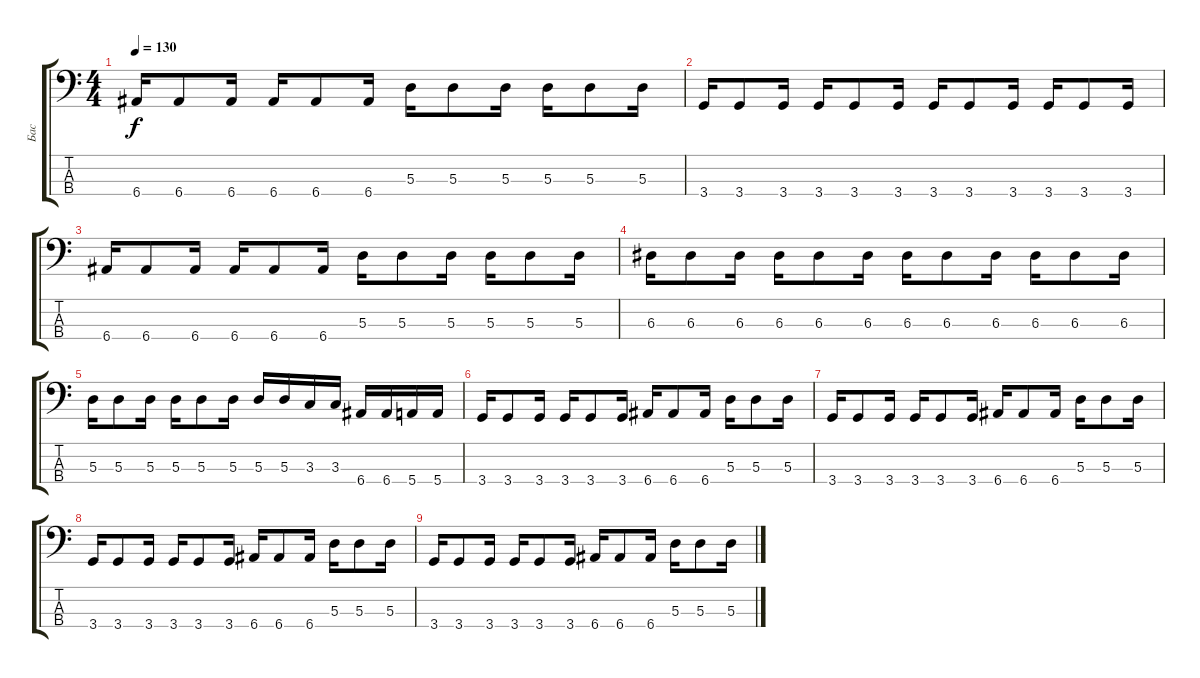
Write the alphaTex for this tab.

\track ("Бас" "Бас") {instrument electricbassfinger}
\staff {score tabs}
\tuning (G2 D2 A1 E1) {hide}
\ts (4 4)
\tempo 130
\clef f4
\ks c
6.4.16{dy f} 6.4.8 6.4.16 6.4.16 6.4.8 6.4.16 5.3.16 5.3.8 5.3.16 5.3.16 5.3.8 5.3.16 |
3.4.16 3.4.8 3.4.16 3.4.16 3.4.8 3.4.16 3.4.16 3.4.8 3.4.16 3.4.16 3.4.8 3.4.16 |
6.4.16 6.4.8 6.4.16 6.4.16 6.4.8 6.4.16 5.3.16 5.3.8 5.3.16 5.3.16 5.3.8 5.3.16 |
6.3.16 6.3.8 6.3.16 6.3.16 6.3.8 6.3.16 6.3.16 6.3.8 6.3.16 6.3.16 6.3.8 6.3.16 |
5.3.16 5.3.8 5.3.16 5.3.16 5.3.8 5.3.16 5.3.16 5.3.16 3.3.16 3.3.16 6.4.16 6.4.16 5.4.16 5.4.16 |
3.4.16 3.4.8 3.4.16 3.4.16 3.4.8 3.4.16 6.4.16 6.4.8 6.4.16 5.3.16 5.3.8 5.3.16 |
3.4.16 3.4.8 3.4.16 3.4.16 3.4.8 3.4.16 6.4.16 6.4.8 6.4.16 5.3.16 5.3.8 5.3.16 |
3.4.16 3.4.8 3.4.16 3.4.16 3.4.8 3.4.16 6.4.16 6.4.8 6.4.16 5.3.16 5.3.8 5.3.16 |
3.4.16 3.4.8 3.4.16 3.4.16 3.4.8 3.4.16 6.4.16 6.4.8 6.4.16 5.3.16 5.3.8 5.3.16
